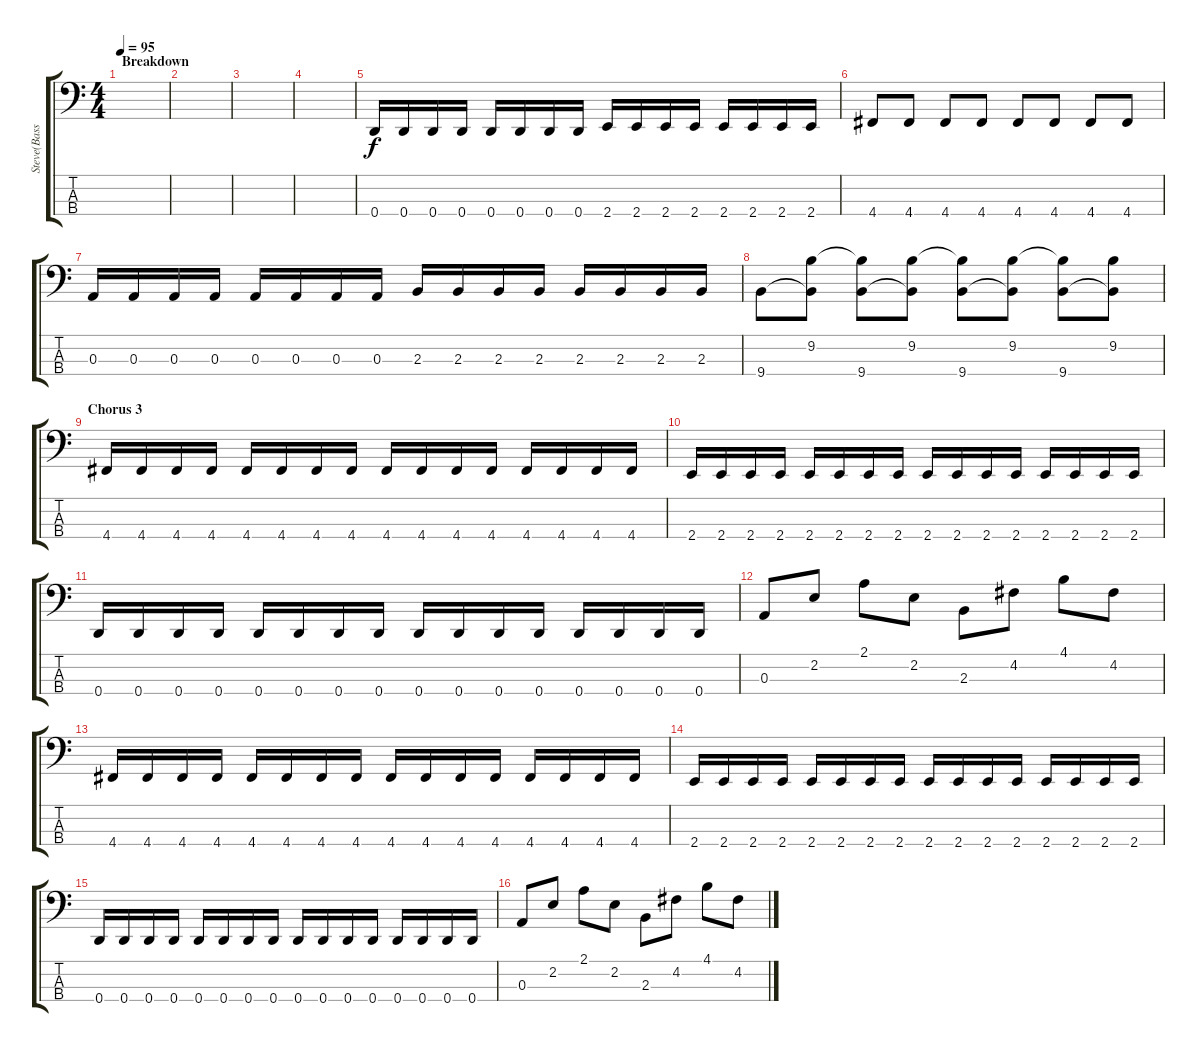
\track ("Steve(Bass)" "Steve(Bass") {instrument electricbasspick}
\staff {score tabs}
\tuning (G2 D2 A1 D1) {hide}
\ts (4 4)
\section ("" "Breakdown")
\tempo 95
\clef f4
\ks c
|
|
|
|
0.4.16 0.4.16 0.4.16 0.4.16 0.4.16 0.4.16 0.4.16 0.4.16 2.4.16 2.4.16 2.4.16 2.4.16 2.4.16 2.4.16 2.4.16 2.4.16 |
4.4.8 4.4.8 4.4.8 4.4.8 4.4.8 4.4.8 4.4.8 4.4.8 |
0.3.16 0.3.16 0.3.16 0.3.16 0.3.16 0.3.16 0.3.16 0.3.16 2.3.16 2.3.16 2.3.16 2.3.16 2.3.16 2.3.16 2.3.16 2.3.16 |
9.4.8 (9.2 9.4{t}).8 (9.2{t} 9.4).8 (9.2 9.4{t}).8 (9.2{t} 9.4).8 (9.2 9.4{t}).8 (9.2{t} 9.4).8 (9.2 9.4{t}).8 |
\section ("" "Chorus 3")
4.4.16 4.4.16 4.4.16 4.4.16 4.4.16 4.4.16 4.4.16 4.4.16 4.4.16 4.4.16 4.4.16 4.4.16 4.4.16 4.4.16 4.4.16 4.4.16 |
2.4.16 2.4.16 2.4.16 2.4.16 2.4.16 2.4.16 2.4.16 2.4.16 2.4.16 2.4.16 2.4.16 2.4.16 2.4.16 2.4.16 2.4.16 2.4.16 |
0.4.16 0.4.16 0.4.16 0.4.16 0.4.16 0.4.16 0.4.16 0.4.16 0.4.16 0.4.16 0.4.16 0.4.16 0.4.16 0.4.16 0.4.16 0.4.16 |
0.3.8 2.2.8 2.1.8 2.2.8 2.3.8 4.2.8 4.1.8 4.2.8 |
4.4.16 4.4.16 4.4.16 4.4.16 4.4.16 4.4.16 4.4.16 4.4.16 4.4.16 4.4.16 4.4.16 4.4.16 4.4.16 4.4.16 4.4.16 4.4.16 |
2.4.16 2.4.16 2.4.16 2.4.16 2.4.16 2.4.16 2.4.16 2.4.16 2.4.16 2.4.16 2.4.16 2.4.16 2.4.16 2.4.16 2.4.16 2.4.16 |
0.4.16 0.4.16 0.4.16 0.4.16 0.4.16 0.4.16 0.4.16 0.4.16 0.4.16 0.4.16 0.4.16 0.4.16 0.4.16 0.4.16 0.4.16 0.4.16 |
0.3.8 2.2.8 2.1.8 2.2.8 2.3.8 4.2.8 4.1.8 4.2.8
